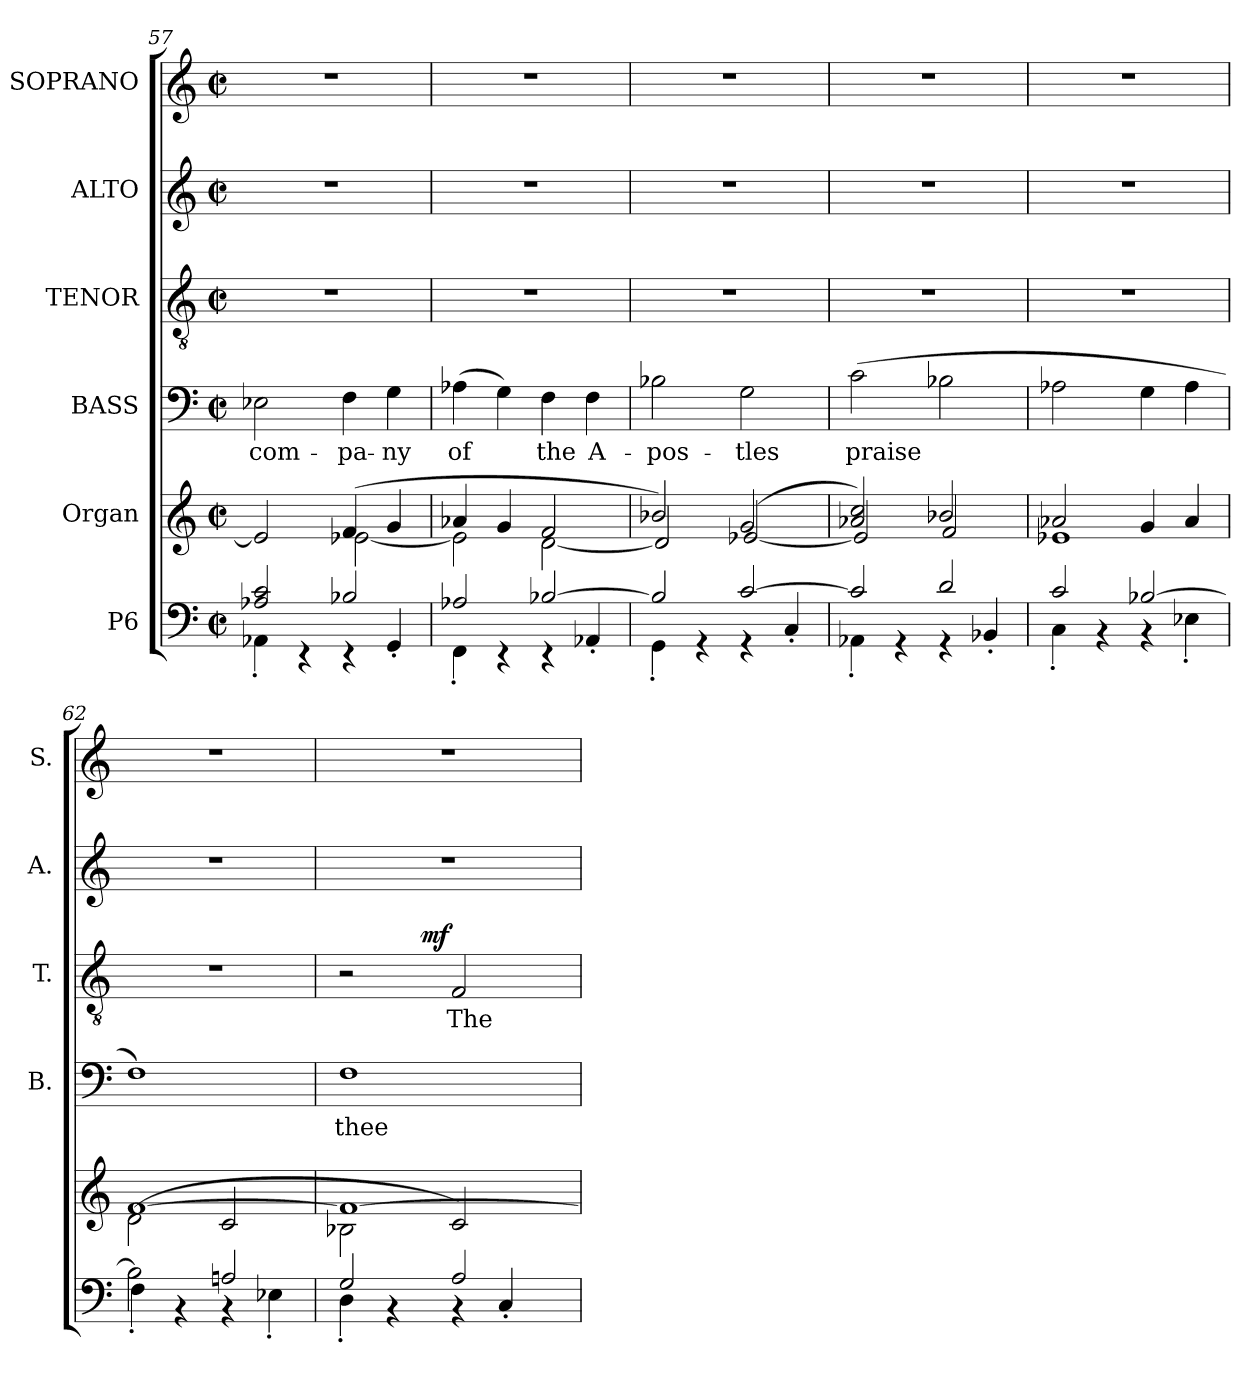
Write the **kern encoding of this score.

**kern	**kern	**kern	**text	**kern	**text	**dynam	**kern	**kern
*part6	*part5	*part4	*part4	*part3	*part3	*part3	*part2	*part1
*staff6	*staff5	*staff4	*staff4	*staff3	*staff3	*staff3	*staff2	*staff1
*I"P6	*I"Organ	*I"BASS	*	*I"TENOR	*	*	*I"ALTO	*I"SOPRANO
*	*	*I'B.	*	*I'T.	*	*	*I'A.	*I'S.
*clefF4	*clefG2	*clefF4	*	*clefGv2	*	*	*clefG2	*clefG2
*	*	*	*	*ITrd7c12	*	*	*	*
*k[]	*k[]	*k[]	*	*k[]	*	*	*k[]	*k[]
*C:	*C:	*C:	*	*C:	*	*	*C:	*C:
*M2/2	*M2/2	*M2/2	*	*M2/2	*	*	*M2/2	*M2/2
*met(c|)	*met(c|)	*met(c|)	*	*met(c|)	*	*	*met(c|)	*met(c|)
=57	=57	=57	=57	=57	=57	=57	=57	=57
*^	*^	*	*	*	*	*	*	*
!	!	!	!	!	!LO:LY:b:color=#000000	!	!	!	!	!
2A-Xi/ 2ci	4AA-X'i\	2e-i/]	2ryy	2E-Xi\	com-	1r	.	.	1r	1r
.	4r	.	.	.	.	.	.	.	.	.
!	!	!	!	!	!LO:LY:b:color=#000000	!	!	!	!	!
2B-Xi/	4r	(4fi/	[2e-Xi\	4Fi\	-pa-	.	.	.	.	.
!	!	!	!	!	!LO:LY:b:color=#000000	!	!	!	!	!
.	4GG'i/	4gi/	.	4Gi\	-ny	.	.	.	.	.
=58	=58	=58	=58	=58	=58	=58	=58	=58	=58	=58
!	!	!	!	!	!LO:LY:b:color=#000000	!	!	!	!	!
2A-Xi/	4FF'i\	4a-Xi/	2e-i\]	(4A-Xi\	of	1r	.	.	1r	1r
.	4r	4gi/	.	4Gi\)	.	.	.	.	.	.
!	!	!	!	!	!LO:LY:b:color=#000000	!	!	!	!	!
[2B-Xi/	4r	2fi/	[2di\	4Fi\	the	.	.	.	.	.
!	!	!	!	!	!LO:LY:b:color=#000000	!	!	!	!	!
.	4AA-X'i/	.	.	4Fi\	A-	.	.	.	.	.
=59	=59	=59	=59	=59	=59	=59	=59	=59	=59	=59
!	!	!	!	!	!LO:LY:b:color=#000000	!	!	!	!	!
2B-i/]	4GG'i\	2b-Xi/)	2di/]	2B-Xi\	-pos-	1r	.	.	1r	1r
.	4r	.	.	.	.	.	.	.	.	.
!	!	!	!	!	!LO:LY:b:color=#000000	!	!	!	!	!
[2ci/	4r	(2gi/	[2e-Xi/	2Gi\	-tles	.	.	.	.	.
.	4C'i/	.	.	.	.	.	.	.	.	.
=60	=60	=60	=60	=60	=60	=60	=60	=60	=60	=60
!	!	!	!	!	!LO:LY:b:color=#000000	!	!	!	!	!
2ci/]	4AA-X'i\	2a-Xi/ 2cci)	2e-i/]	(2ci\	praise	1r	.	.	1r	1r
.	4r	.	.	.	.	.	.	.	.	.
2di/	4r	2b-Xi/	2fi/	2B-Xi\	.	.	.	.	.	.
.	4BB-X'i/	.	.	.	.	.	.	.	.	.
=61	=61	=61	=61	=61	=61	=61	=61	=61	=61	=61
2ci/	4C'i\	2a-Xi/	1e-Xi	2A-Xi\	.	1r	.	.	1r	1r
.	4r	.	.	.	.	.	.	.	.	.
[2B-Xi/	4r	4gi/	.	4Gi\	.	.	.	.	.	.
.	4E-X'i\	4a-i/	.	4A-i\	.	.	.	.	.	.
=62	=62	=62	=62	=62	=62	=62	=62	=62	=62	=62
2B-i\]	4F'i\	[1fi	(2di\	1Fi)	.	1r	.	.	1r	1r
.	4r	.	.	.	.	.	.	.	.	.
2Ani/	4r	.	2ci/	.	.	.	.	.	.	.
.	4E-X'i\	.	.	.	.	.	.	.	.	.
!!LO:LB:g=z
=63	=63	=63	=63	=63	=63	=63	=63	=63	=63	=63
!	!	!	!	!	!LO:LY:b:color=#000000	!	!	!	!	!
*	*	*	*	*	*	*^	*	*	*	*
2Gi/	4D'i\	1fi_	2B-Xi\	1Fi	thee	2r	4ryy	.	.	1r	1r
.	4r	.	.	.	.	.	8ryy	.	.	.	.
.	.	.	.	.	.	.	256ryy	.	.	.	.
.	.	.	.	.	.	.	1024ryy	.	.	.	.
.	.	.	.	.	.	.	2ryy	.	mf	.	.
!	!	!	!	!	!	!	!	!LO:LY:b:color=#000000	!	!	!
2Ai/	4r	.	2ci/)	.	.	2FFi/	.	The	.	.	.
.	4C'i/	.	.	.	.	.	.	.	.	.	.
.	.	.	.	.	.	.	16ryy	.	.	.	.
.	.	.	.	.	.	.	32ryy	.	.	.	.
.	.	.	.	.	.	.	64ryy	.	.	.	.
.	.	.	.	.	.	.	128ryy	.	.	.	.
.	.	.	.	.	.	.	512.ryy	.	.	.	.
*v	*v	*	*	*	*	*v	*v	*	*	*	*
*	*v	*v	*	*	*	*	*	*	*
=	=	=	=	=	=	=	=	=
*-	*-	*-	*-	*-	*-	*-	*-	*-
